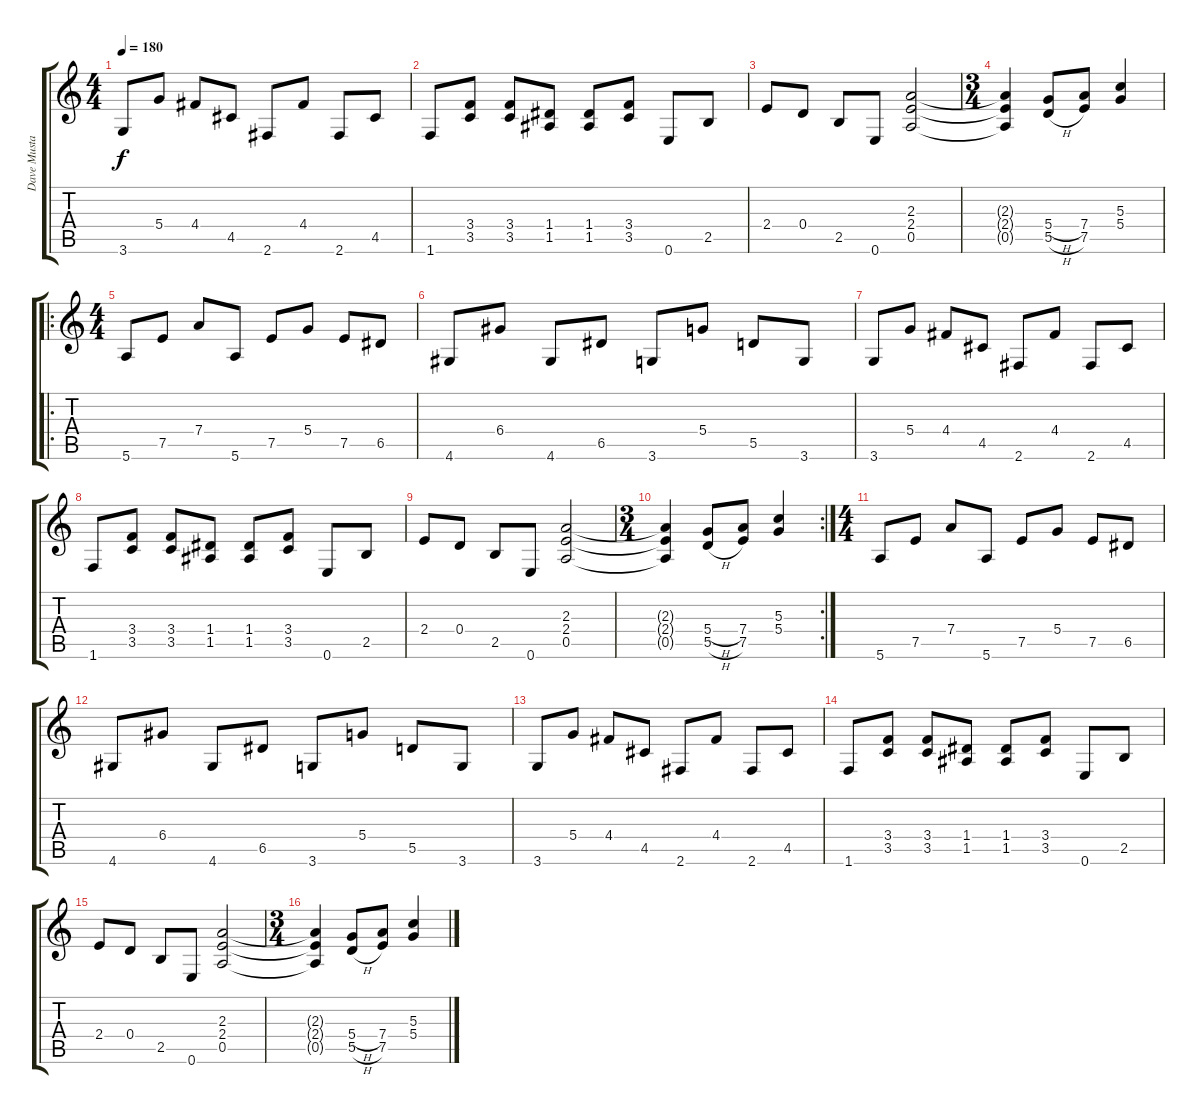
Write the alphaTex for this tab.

\track ("Dave Mustaine" "Dave Musta") {instrument distortionguitar}
\staff {score tabs}
\tuning (E4 B3 G3 D3 A2 E2) {hide}
\ts (4 4)
\tempo 180
\clef g2
\ks c
3.6.8{dy f} 5.4.8 4.4.8 4.5.8 2.6.8 4.4.8 2.6.8 4.5.8 |
1.6.8 (3.4 3.5).8 (3.4 3.5).8 (1.4 1.5).8 (1.4 1.5).8 (3.4 3.5).8 0.6.8 2.5.8 |
2.4.8 0.4.8 2.5.8 0.6.8 (2.3 2.4 0.5).2 |
\ts (3 4)
(2.3{t} 2.4{t} 0.5{t}).4 (5.4{h} 5.5{h}).8 (7.4 7.5).8 (5.3 5.4).4 |
\ro
\ts (4 4)
5.6.8 7.5.8 7.4.8 5.6.8 7.5.8 5.4.8 7.5.8 6.5.8 |
4.6.8 6.4.8 4.6.8 6.5.8 3.6.8 5.4.8 5.5.8 3.6.8 |
3.6.8 5.4.8 4.4.8 4.5.8 2.6.8 4.4.8 2.6.8 4.5.8 |
1.6.8 (3.4 3.5).8 (3.4 3.5).8 (1.4 1.5).8 (1.4 1.5).8 (3.4 3.5).8 0.6.8 2.5.8 |
2.4.8 0.4.8 2.5.8 0.6.8 (2.3 2.4 0.5).2 |
\rc 2
\ts (3 4)
(2.3{t} 2.4{t} 0.5{t}).4 (5.4{h} 5.5{h}).8 (7.4 7.5).8 (5.3 5.4).4 |
\ts (4 4)
5.6.8 7.5.8 7.4.8 5.6.8 7.5.8 5.4.8 7.5.8 6.5.8 |
4.6.8 6.4.8 4.6.8 6.5.8 3.6.8 5.4.8 5.5.8 3.6.8 |
3.6.8 5.4.8 4.4.8 4.5.8 2.6.8 4.4.8 2.6.8 4.5.8 |
1.6.8 (3.4 3.5).8 (3.4 3.5).8 (1.4 1.5).8 (1.4 1.5).8 (3.4 3.5).8 0.6.8 2.5.8 |
2.4.8 0.4.8 2.5.8 0.6.8 (2.3 2.4 0.5).2 |
\ts (3 4)
(2.3{t} 2.4{t} 0.5{t}).4 (5.4{h} 5.5{h}).8 (7.4 7.5).8 (5.3 5.4).4
